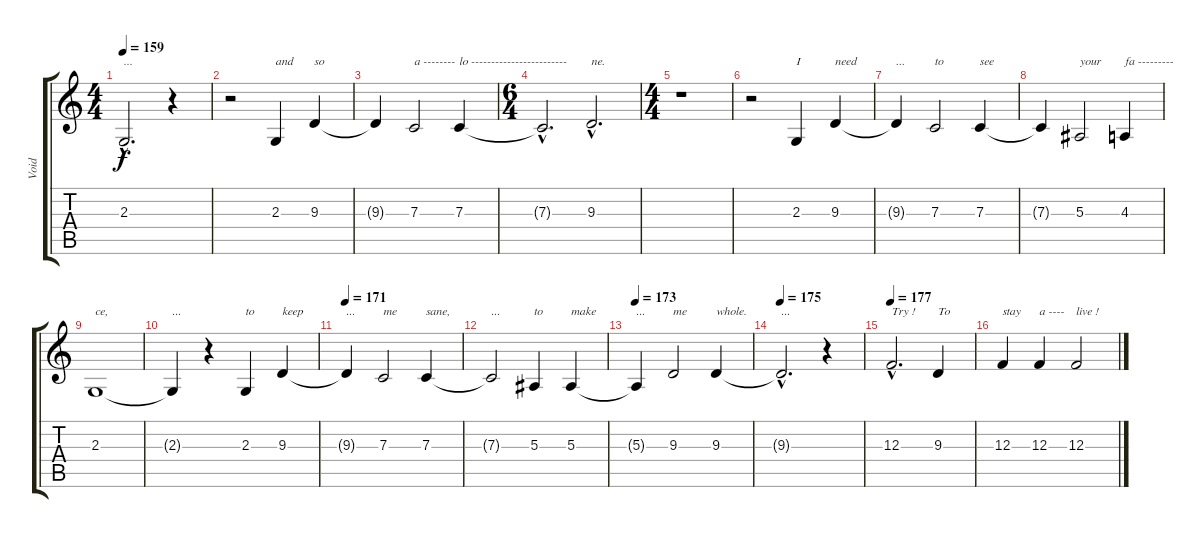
\track ("Void" "Void") {instrument clarinet}
\staff {score tabs}
\tuning (D4 A3 F3 C3 G2 C2) {hide}
\ts (4 4)
\tempo 159
\clef g2
\ks c
2.3{hac t}.2{d txt "..." dy f} r.4 |
r.2 2.3.4{txt "and"} 9.3.4{txt "so"} |
9.3{t}.4 7.3.2{txt "a --------"} 7.3.4{txt "lo ------------------------"} |
\ts (6 4)
7.3{hac t}.2{d} 9.3{hac}.2{d txt "ne."} |
\ts (4 4)
r.1 |
r.2 2.3.4{txt "I"} 9.3.4{txt "need"} |
9.3{t}.4{txt "..."} 7.3.2{txt "to"} 7.3.4{txt "see"} |
7.3{t}.4 5.3.2{txt "your"} 4.3.4{txt "fa ---------"} |
2.3.1{txt "ce,"} |
2.3{t}.4{txt "..."} r.4 2.3.4{txt "to"} 9.3.4{txt "keep"} |
\tempo 171
9.3{t}.4{txt "..."} 7.3.2{txt "me"} 7.3.4{txt "sane,"} |
7.3{t}.2{txt "..."} 5.3.4{txt "to"} 5.3.4{txt "make"} |
\tempo 173
5.3{t}.4{txt "..."} 9.3.2{txt "me"} 9.3.4{txt "whole."} |
\tempo 175
9.3{hac t}.2{d txt "..."} r.4 |
\tempo 177
12.3{hac}.2{d txt "Try !" volume 12} 9.3.4{txt "To"} |
12.3.4{txt "stay"} 12.3.4{txt "a ----"} 12.3.2{txt "live !"}
